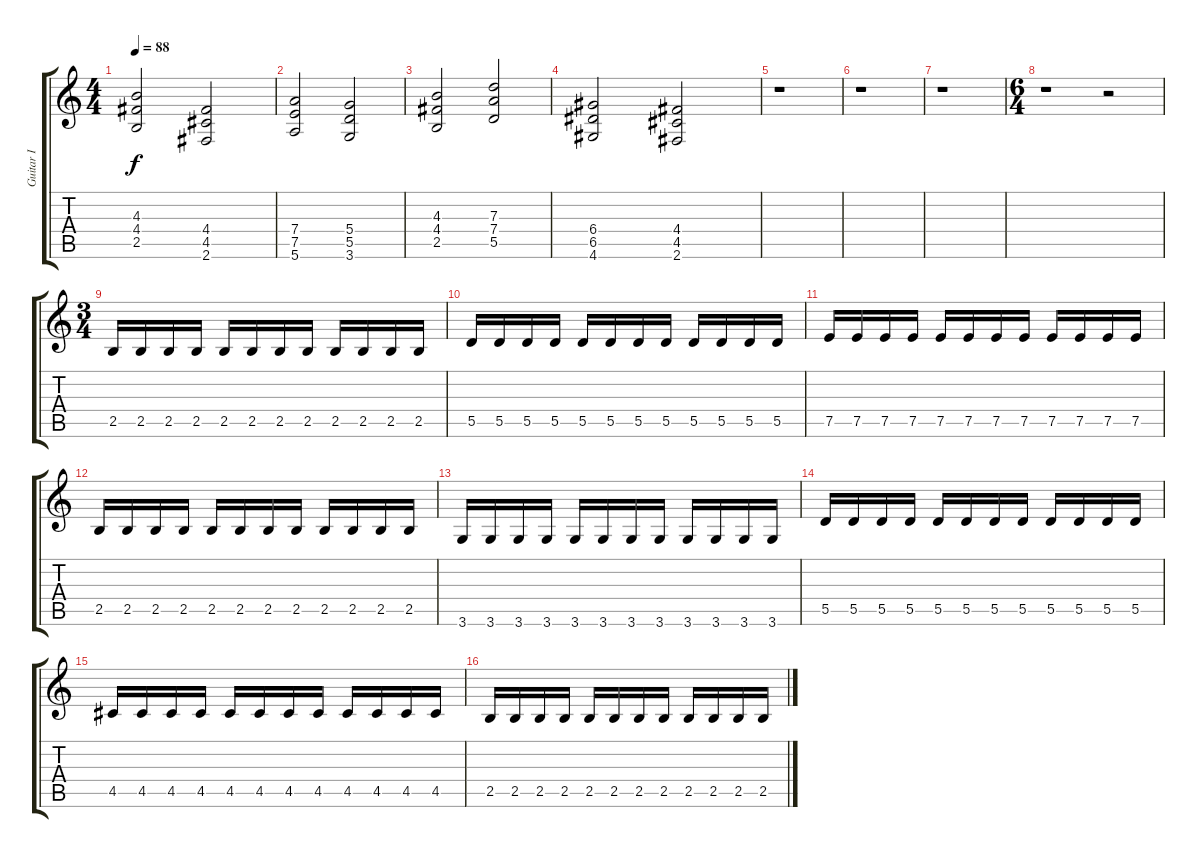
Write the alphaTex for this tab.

\track ("Guitar I" "Guitar I") {instrument distortionguitar}
\staff {score tabs}
\tuning (E4 B3 G3 D3 A2 E2) {hide}
\ts (4 4)
\tempo 88
\clef g2
\ks c
(4.3 4.4 2.5).2{dy f} (4.4 4.5 2.6).2 |
(7.4 7.5 5.6).2 (5.4 5.5 3.6).2 |
(4.3 4.4 2.5).2 (7.3 7.4 5.5).2 |
(6.4 6.5 4.6).2 (4.4 4.5 2.6).2 |
r.1 |
r.1 |
r.1 |
\ts (6 4)
r.1 r.2 |
\ts (3 4)
2.5.16 2.5.16 2.5.16 2.5.16 2.5.16 2.5.16 2.5.16 2.5.16 2.5.16 2.5.16 2.5.16 2.5.16 |
5.5.16 5.5.16 5.5.16 5.5.16 5.5.16 5.5.16 5.5.16 5.5.16 5.5.16 5.5.16 5.5.16 5.5.16 |
7.5.16 7.5.16 7.5.16 7.5.16 7.5.16 7.5.16 7.5.16 7.5.16 7.5.16 7.5.16 7.5.16 7.5.16 |
2.5.16 2.5.16 2.5.16 2.5.16 2.5.16 2.5.16 2.5.16 2.5.16 2.5.16 2.5.16 2.5.16 2.5.16 |
3.6.16 3.6.16 3.6.16 3.6.16 3.6.16 3.6.16 3.6.16 3.6.16 3.6.16 3.6.16 3.6.16 3.6.16 |
5.5.16 5.5.16 5.5.16 5.5.16 5.5.16 5.5.16 5.5.16 5.5.16 5.5.16 5.5.16 5.5.16 5.5.16 |
4.5.16 4.5.16 4.5.16 4.5.16 4.5.16 4.5.16 4.5.16 4.5.16 4.5.16 4.5.16 4.5.16 4.5.16 |
2.5.16 2.5.16 2.5.16 2.5.16 2.5.16 2.5.16 2.5.16 2.5.16 2.5.16 2.5.16 2.5.16 2.5.16
